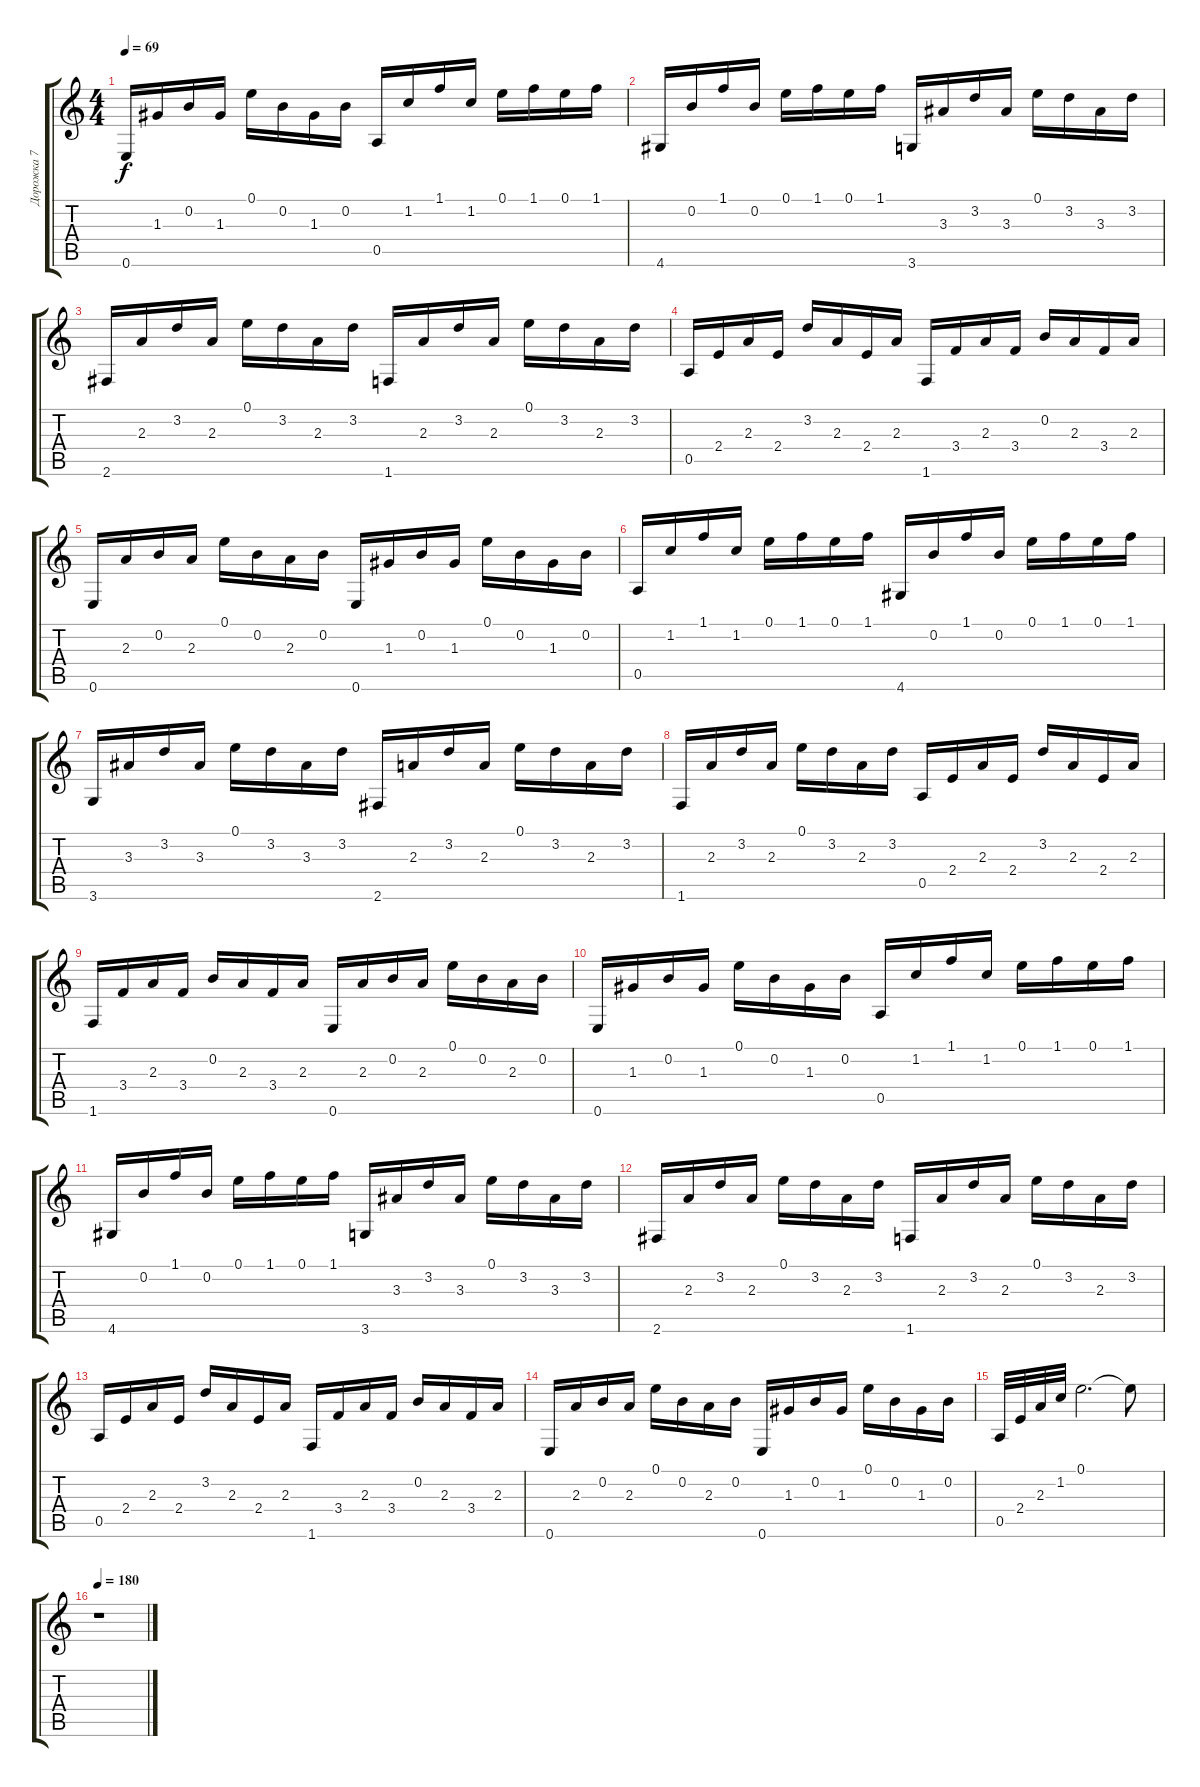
\track ("Дорожка 7" "Дорожка 7") {instrument distortionguitar}
\staff {score tabs}
\tuning (E4 B3 G3 D3 A2 E2) {hide}
\ts (4 4)
\tempo 69
\clef g2
\ks c
0.6.16{dy f} 1.3.16 0.2.16 1.3.16 0.1.16 0.2.16 1.3.16 0.2.16 0.5.16 1.2.16 1.1.16 1.2.16 0.1.16 1.1.16 0.1.16 1.1.16 |
4.6.16 0.2.16 1.1.16 0.2.16 0.1.16 1.1.16 0.1.16 1.1.16 3.6.16 3.3.16 3.2.16 3.3.16 0.1.16 3.2.16 3.3.16 3.2.16 |
2.6.16 2.3.16 3.2.16 2.3.16 0.1.16 3.2.16 2.3.16 3.2.16 1.6.16 2.3.16 3.2.16 2.3.16 0.1.16 3.2.16 2.3.16 3.2.16 |
0.5.16 2.4.16 2.3.16 2.4.16 3.2.16 2.3.16 2.4.16 2.3.16 1.6.16 3.4.16 2.3.16 3.4.16 0.2.16 2.3.16 3.4.16 2.3.16 |
0.6.16 2.3.16 0.2.16 2.3.16 0.1.16 0.2.16 2.3.16 0.2.16 0.6.16 1.3.16 0.2.16 1.3.16 0.1.16 0.2.16 1.3.16 0.2.16 |
0.5.16 1.2.16 1.1.16 1.2.16 0.1.16 1.1.16 0.1.16 1.1.16 4.6.16 0.2.16 1.1.16 0.2.16 0.1.16 1.1.16 0.1.16 1.1.16 |
3.6.16 3.3.16 3.2.16 3.3.16 0.1.16 3.2.16 3.3.16 3.2.16 2.6.16 2.3.16 3.2.16 2.3.16 0.1.16 3.2.16 2.3.16 3.2.16 |
1.6.16 2.3.16 3.2.16 2.3.16 0.1.16 3.2.16 2.3.16 3.2.16 0.5.16 2.4.16 2.3.16 2.4.16 3.2.16 2.3.16 2.4.16 2.3.16 |
1.6.16 3.4.16 2.3.16 3.4.16 0.2.16 2.3.16 3.4.16 2.3.16 0.6.16 2.3.16 0.2.16 2.3.16 0.1.16 0.2.16 2.3.16 0.2.16 |
0.6.16 1.3.16 0.2.16 1.3.16 0.1.16 0.2.16 1.3.16 0.2.16 0.5.16 1.2.16 1.1.16 1.2.16 0.1.16 1.1.16 0.1.16 1.1.16 |
4.6.16 0.2.16 1.1.16 0.2.16 0.1.16 1.1.16 0.1.16 1.1.16 3.6.16 3.3.16 3.2.16 3.3.16 0.1.16 3.2.16 3.3.16 3.2.16 |
2.6.16 2.3.16 3.2.16 2.3.16 0.1.16 3.2.16 2.3.16 3.2.16 1.6.16 2.3.16 3.2.16 2.3.16 0.1.16 3.2.16 2.3.16 3.2.16 |
0.5.16 2.4.16 2.3.16 2.4.16 3.2.16 2.3.16 2.4.16 2.3.16 1.6.16 3.4.16 2.3.16 3.4.16 0.2.16 2.3.16 3.4.16 2.3.16 |
0.6.16 2.3.16 0.2.16 2.3.16 0.1.16 0.2.16 2.3.16 0.2.16 0.6.16 1.3.16 0.2.16 1.3.16 0.1.16 0.2.16 1.3.16 0.2.16 |
0.5.32 2.4.32 2.3.32 1.2.32 0.1.2{d} 0.1{t}.8 |
\tempo 180
r.1
